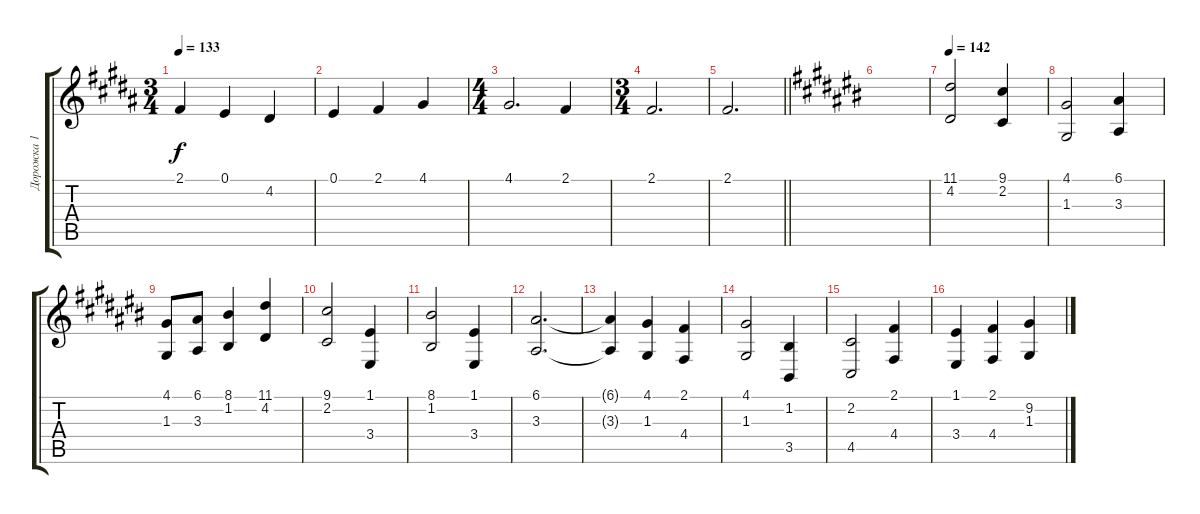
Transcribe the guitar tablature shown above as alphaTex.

\track ("Дорожка 1" "Дорожка 1") {instrument acousticgrandpiano}
\staff {score tabs}
\tuning (E4 B3 G3 D3 A2 E2) {hide}
\ts (3 4)
\tempo 133
\clef g2
\ks b
2.1{t}.4{dy f} 0.1.4 4.2.4 |
0.1.4 2.1.4 4.1.4 |
\ts (4 4)
4.1.2{d} 2.1.4 |
\ts (3 4)
2.1.2{d} |
\barLineRight lightlight
2.1.2{d} |
\ks c#
|
\tempo 142
(11.1 4.2).2 (9.1 2.2).4 |
(4.1 1.3).2 (6.1 3.3).4 |
(4.1 1.3).8 (6.1 3.3).8 (8.1 1.2).4 (11.1 4.2).4 |
(9.1 2.2).2 (1.1 3.4).4 |
(8.1 1.2).2 (1.1 3.4).4 |
(6.1 3.3).2{d} |
(6.1{t} 3.3{t}).4 (4.1 1.3).4 (2.1 4.4).4 |
(4.1 1.3).2 (1.2 3.5).4 |
(2.2 4.5).2 (2.1 4.4).4 |
(1.1 3.4).4 (2.1 4.4).4 (9.2 1.3).4
